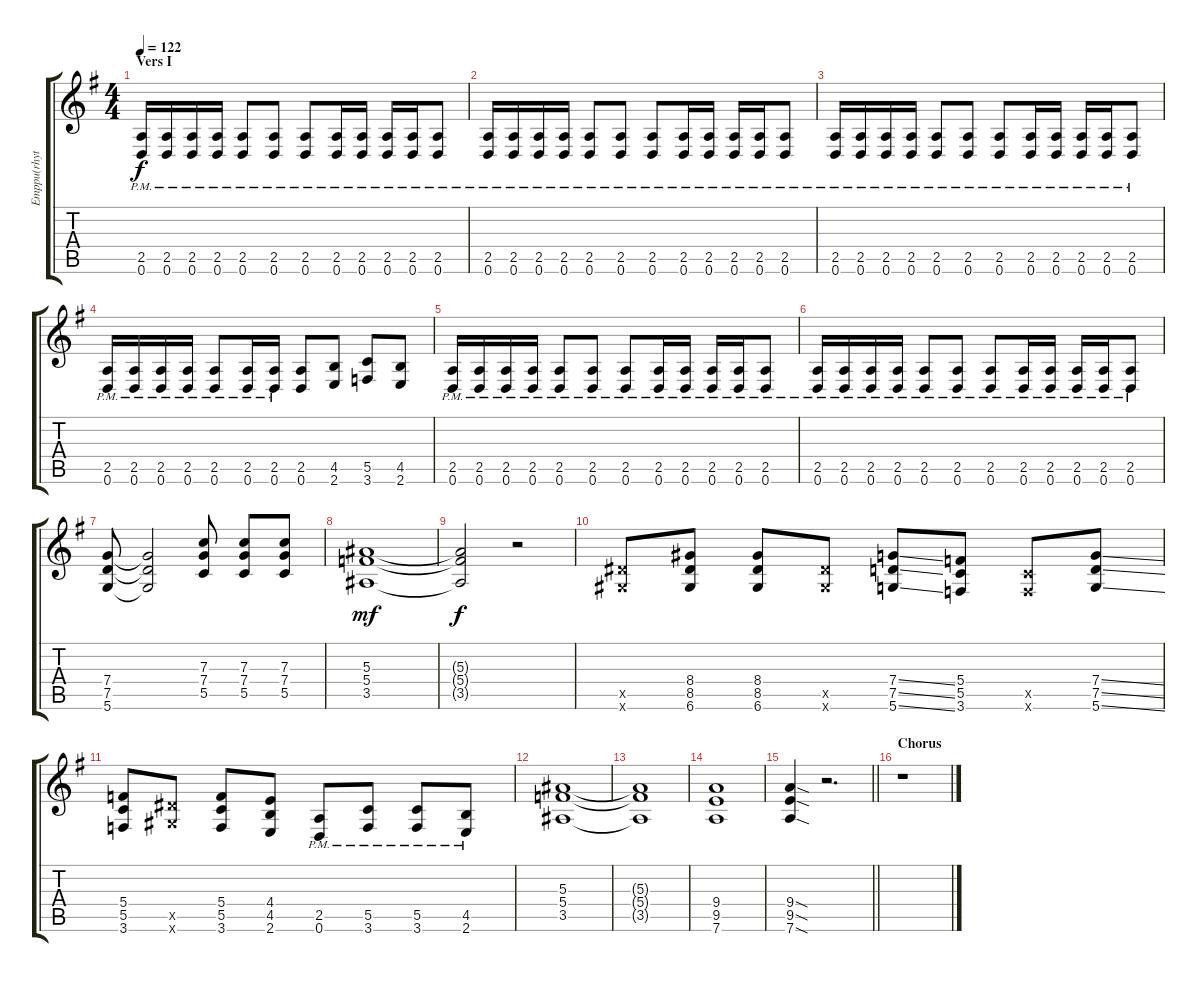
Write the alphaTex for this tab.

\track ("Emppu(rhytm)" "Emppu(rhyt") {instrument distortionguitar}
\staff {score tabs}
\tuning (D4 A3 F3 C3 G2 D2) {hide}
\ts (4 4)
\section ("" "Vers I")
\tempo 122
\clef g2
\ks g
(2.5{pm} 0.6{pm}).16{dy f} (2.5{pm} 0.6{pm}).16 (2.5{pm} 0.6{pm}).16 (2.5{pm} 0.6{pm}).16 (2.5{pm} 0.6{pm}).8 (2.5{pm} 0.6{pm}).8 (2.5{pm} 0.6{pm}).8 (2.5{pm} 0.6{pm}).16 (2.5{pm} 0.6{pm}).16 (2.5{pm} 0.6{pm}).16 (2.5{pm} 0.6{pm}).16 (2.5{pm} 0.6{pm}).8 |
(2.5{pm} 0.6{pm}).16 (2.5{pm} 0.6{pm}).16 (2.5{pm} 0.6{pm}).16 (2.5{pm} 0.6{pm}).16 (2.5{pm} 0.6{pm}).8 (2.5{pm} 0.6{pm}).8 (2.5{pm} 0.6{pm}).8 (2.5{pm} 0.6{pm}).16 (2.5{pm} 0.6{pm}).16 (2.5{pm} 0.6{pm}).16 (2.5{pm} 0.6{pm}).16 (2.5{pm} 0.6{pm}).8 |
(2.5{pm} 0.6{pm}).16 (2.5{pm} 0.6{pm}).16 (2.5{pm} 0.6{pm}).16 (2.5{pm} 0.6{pm}).16 (2.5{pm} 0.6{pm}).8 (2.5{pm} 0.6{pm}).8 (2.5{pm} 0.6{pm}).8 (2.5{pm} 0.6{pm}).16 (2.5{pm} 0.6{pm}).16 (2.5{pm} 0.6{pm}).16 (2.5{pm} 0.6{pm}).16 (2.5{pm} 0.6{pm}).8 |
(2.5{pm} 0.6{pm}).16 (2.5{pm} 0.6{pm}).16 (2.5{pm} 0.6{pm}).16 (2.5{pm} 0.6{pm}).16 (2.5{pm} 0.6{pm}).8 (2.5{pm} 0.6{pm}).16 (2.5{pm} 0.6{pm}).16 (2.5 0.6).8 (4.5 2.6).8 (5.5 3.6).8 (4.5 2.6).8 |
(2.5{pm} 0.6{pm}).16 (2.5{pm} 0.6{pm}).16 (2.5{pm} 0.6{pm}).16 (2.5{pm} 0.6{pm}).16 (2.5{pm} 0.6{pm}).8 (2.5{pm} 0.6{pm}).8 (2.5{pm} 0.6{pm}).8 (2.5{pm} 0.6{pm}).16 (2.5{pm} 0.6{pm}).16 (2.5{pm} 0.6{pm}).16 (2.5{pm} 0.6{pm}).16 (2.5{pm} 0.6{pm}).8 |
(2.5{pm} 0.6{pm}).16 (2.5{pm} 0.6{pm}).16 (2.5{pm} 0.6{pm}).16 (2.5{pm} 0.6{pm}).16 (2.5{pm} 0.6{pm}).8 (2.5{pm} 0.6{pm}).8 (2.5{pm} 0.6{pm}).8 (2.5{pm} 0.6{pm}).16 (2.5{pm} 0.6{pm}).16 (2.5{pm} 0.6{pm}).16 (2.5{pm} 0.6{pm}).16 (2.5{pm} 0.6{pm}).8 |
(7.4 7.5 5.6).8 (7.4{t} 7.5{t} 5.6{t}).2 (7.3 7.4 5.5).8 (7.3 7.4 5.5).8 (7.3 7.4 5.5).8 |
(5.3 5.4 3.5).1{dy mf} |
(5.3{t} 5.4{t} 3.5{t}).2{dy f} r.2 |
(8.5{x} 6.6{x}).8 (8.4 8.5 6.6).8 (8.4 8.5 6.6).8 (8.5{x} 6.6{x}).8 (7.4{ss} 7.5{ss} 5.6{ss}).8 (5.4 5.5 3.6).8 (5.5{x} 3.6{x}).8 (7.4{ss} 7.5{ss} 5.6{ss}).8 |
(5.4 5.5 3.6).8 (8.5{x} 6.6{x}).8 (5.4 5.5 3.6).8 (4.4 4.5 2.6).8 (2.5{pm} 0.6{pm}).8 (5.5{pm} 3.6{pm}).8 (5.5{pm} 3.6{pm}).8 (4.5{pm} 2.6{pm}).8 |
(5.3 5.4 3.5).1 |
(5.3{t} 5.4{t} 3.5{t}).1 |
(9.4 9.5 7.6).1 |
\barLineRight lightlight
(9.4{sod} 9.5{sod} 7.6{sod}).4 r.2{d} |
\section ("" "Chorus")
r.1
